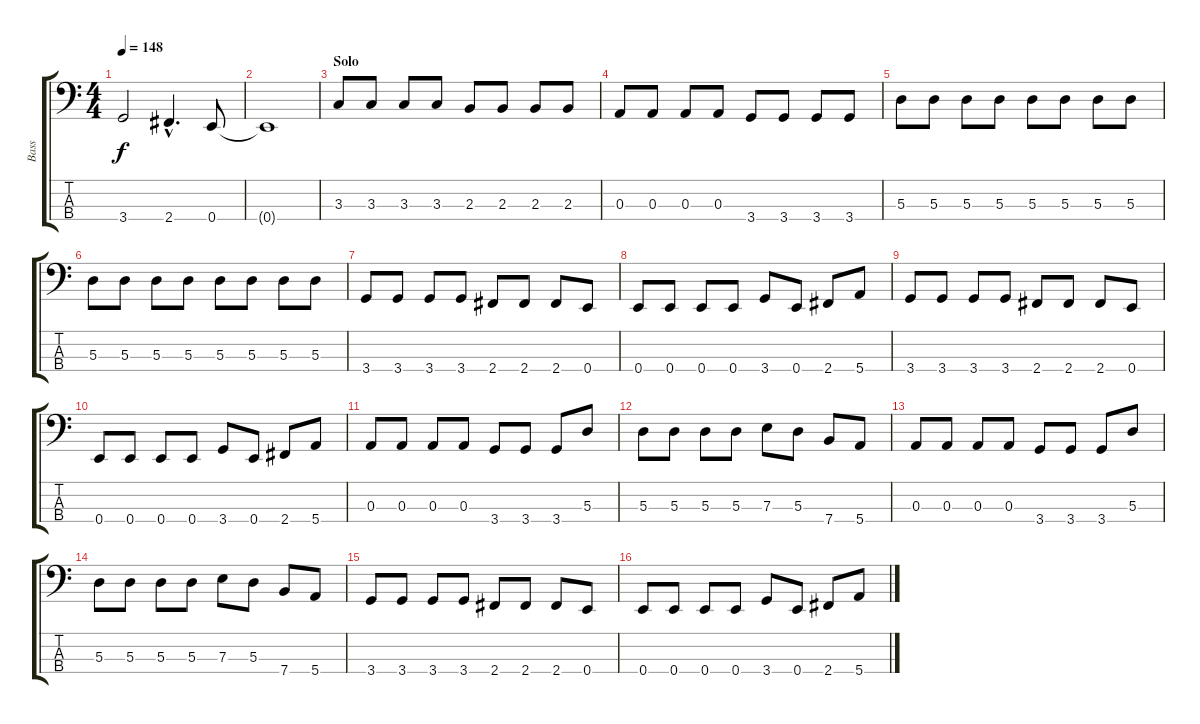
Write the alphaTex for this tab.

\track ("Bass" "Bass") {instrument electricbassfinger}
\staff {score tabs}
\tuning (G2 D2 A1 E1) {hide}
\ts (4 4)
\tempo 148
\clef f4
\ks c
3.4.2{dy f} 2.4{hac}.4{d} 0.4.8 |
0.4{t}.1 |
\section ("" "Solo")
3.3.8 3.3.8 3.3.8 3.3.8 2.3.8 2.3.8 2.3.8 2.3.8 |
0.3.8 0.3.8 0.3.8 0.3.8 3.4.8 3.4.8 3.4.8 3.4.8 |
5.3.8 5.3.8 5.3.8 5.3.8 5.3.8 5.3.8 5.3.8 5.3.8 |
5.3.8 5.3.8 5.3.8 5.3.8 5.3.8 5.3.8 5.3.8 5.3.8 |
3.4.8 3.4.8 3.4.8 3.4.8 2.4.8 2.4.8 2.4.8 0.4.8 |
0.4.8 0.4.8 0.4.8 0.4.8 3.4.8 0.4.8 2.4.8 5.4.8 |
3.4.8 3.4.8 3.4.8 3.4.8 2.4.8 2.4.8 2.4.8 0.4.8 |
0.4.8 0.4.8 0.4.8 0.4.8 3.4.8 0.4.8 2.4.8 5.4.8 |
0.3.8 0.3.8 0.3.8 0.3.8 3.4.8 3.4.8 3.4.8 5.3.8 |
5.3.8 5.3.8 5.3.8 5.3.8 7.3.8 5.3.8 7.4.8 5.4.8 |
0.3.8 0.3.8 0.3.8 0.3.8 3.4.8 3.4.8 3.4.8 5.3.8 |
5.3.8 5.3.8 5.3.8 5.3.8 7.3.8 5.3.8 7.4.8 5.4.8 |
3.4.8 3.4.8 3.4.8 3.4.8 2.4.8 2.4.8 2.4.8 0.4.8 |
0.4.8 0.4.8 0.4.8 0.4.8 3.4.8 0.4.8 2.4.8 5.4.8
